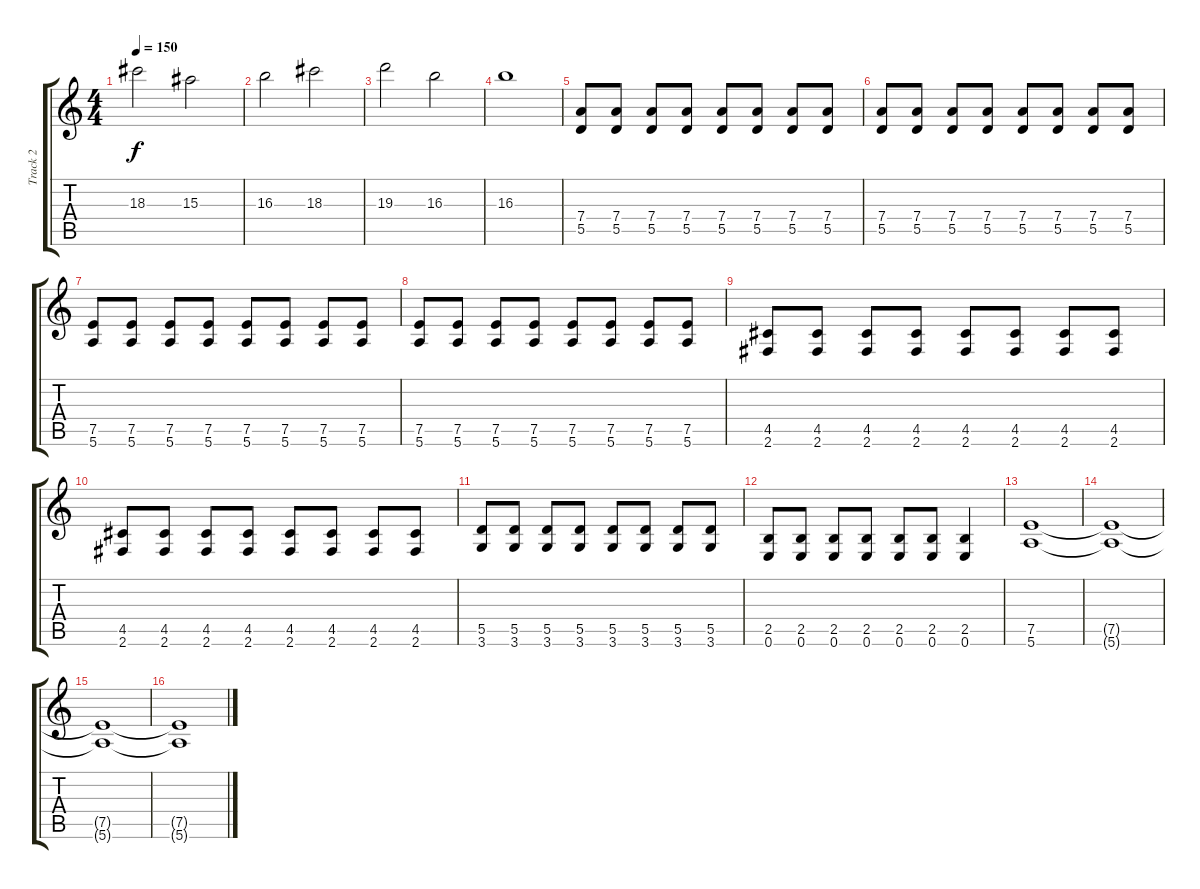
\track ("Track 2" "Track 2") {instrument overdrivenguitar}
\staff {score tabs}
\tuning (E4 B3 G3 D3 A2 E2) {hide}
\ts (4 4)
\tempo 150
\clef g2
\ks c
18.3.2{dy f} 15.3.2 |
16.3.2 18.3.2 |
19.3.2 16.3.2 |
16.3.1 |
(7.4 5.5).8 (7.4 5.5).8 (7.4 5.5).8 (7.4 5.5).8 (7.4 5.5).8 (7.4 5.5).8 (7.4 5.5).8 (7.4 5.5).8 |
(7.4 5.5).8 (7.4 5.5).8 (7.4 5.5).8 (7.4 5.5).8 (7.4 5.5).8 (7.4 5.5).8 (7.4 5.5).8 (7.4 5.5).8 |
(7.5 5.6).8 (7.5 5.6).8 (7.5 5.6).8 (7.5 5.6).8 (7.5 5.6).8 (7.5 5.6).8 (7.5 5.6).8 (7.5 5.6).8 |
(7.5 5.6).8 (7.5 5.6).8 (7.5 5.6).8 (7.5 5.6).8 (7.5 5.6).8 (7.5 5.6).8 (7.5 5.6).8 (7.5 5.6).8 |
(4.5 2.6).8 (4.5 2.6).8 (4.5 2.6).8 (4.5 2.6).8 (4.5 2.6).8 (4.5 2.6).8 (4.5 2.6).8 (4.5 2.6).8 |
(4.5 2.6).8 (4.5 2.6).8 (4.5 2.6).8 (4.5 2.6).8 (4.5 2.6).8 (4.5 2.6).8 (4.5 2.6).8 (4.5 2.6).8 |
(5.5 3.6).8 (5.5 3.6).8 (5.5 3.6).8 (5.5 3.6).8 (5.5 3.6).8 (5.5 3.6).8 (5.5 3.6).8 (5.5 3.6).8 |
(2.5 0.6).8 (2.5 0.6).8 (2.5 0.6).8 (2.5 0.6).8 (2.5 0.6).8 (2.5 0.6).8 (2.5 0.6).4 |
(7.5 5.6).1 |
(7.5{t} 5.6{t}).1 |
(7.5{t} 5.6{t}).1 |
(7.5{t} 5.6{t}).1
